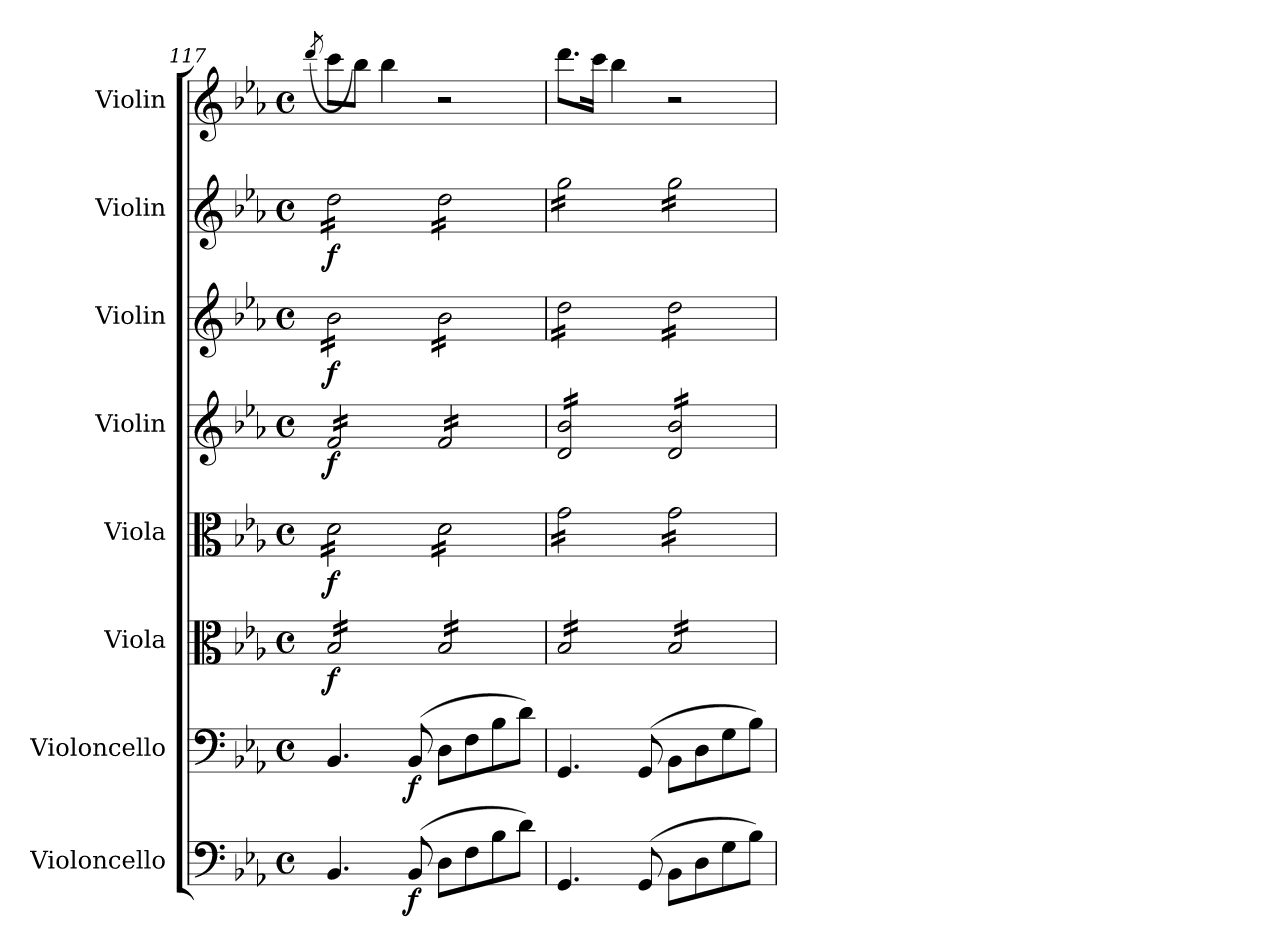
**kern	**dynam	**kern	**dynam	**kern	**dynam	**kern	**dynam	**kern	**dynam	**kern	**dynam	**kern	**dynam	**kern
*part8	*part8	*part7	*part7	*part6	*part6	*part5	*part5	*part4	*part4	*part3	*part3	*part2	*part2	*part1
*staff8	*staff8	*staff7	*staff7	*staff6	*staff6	*staff5	*staff5	*staff4	*staff4	*staff3	*staff3	*staff2	*staff2	*staff1
*I"Violoncello	*	*I"Violoncello	*	*I"Viola	*	*I"Viola	*	*I"Violin	*	*I"Violin	*	*I"Violin	*	*I"Violin
*I'Vc.	*	*I'Vc.	*	*I'Vla.	*	*I'Vla.	*	*I'Vln.	*	*I'Vln.	*	*I'Vln.	*	*I'Vln.
*clefF4	*	*clefF4	*	*clefC3	*	*clefC3	*	*clefG2	*	*clefG2	*	*clefG2	*	*clefG2
*k[b-e-a-]	*	*k[b-e-a-]	*	*k[b-e-a-]	*	*k[b-e-a-]	*	*k[b-e-a-]	*	*k[b-e-a-]	*	*k[b-e-a-]	*	*k[b-e-a-]
*M4/4	*	*M4/4	*	*M4/4	*	*M4/4	*	*M4/4	*	*M4/4	*	*M4/4	*	*M4/4
*met(c)	*	*met(c)	*	*met(c)	*	*met(c)	*	*met(c)	*	*met(c)	*	*met(c)	*	*met(c)
=117	=117	=117	=117	=117	=117	=117	=117	=117	=117	=117	=117	=117	=117	=117
.	.	.	.	.	.	.	.	.	.	.	.	.	.	(<8qddd/
!	!	!	!	!	!LO:DY:b	!	!LO:DY:b	!	!LO:DY:b	!	!LO:DY:b	!	!LO:DY:b	!
*	*	*	*	*tremolo	*	*	*	*	*	*	*	*	*	*
*	*	*	*	*	*	*tremolo	*	*	*	*	*	*	*	*
*	*	*	*	*	*	*	*	*tremolo	*	*	*	*	*	*
*	*	*	*	*	*	*	*	*	*	*tremolo	*	*	*	*
*	*	*	*	*	*	*	*	*	*	*	*	*tremolo	*	*
4.BB-/	.	4.BB-/	.	16B-/LL	f	16d\LL	f	16f/LL	f	16b-\LL	f	16dd\LL	f	8ccc\L
.	.	.	.	16B-/	.	16d\	.	16f/	.	16b-\	.	16dd\	.	.
.	.	.	.	16B-/	.	16d\	.	16f/	.	16b-\	.	16dd\	.	8bb-\J)
.	.	.	.	16B-/	.	16d\	.	16f/	.	16b-\	.	16dd\	.	.
.	.	.	.	16B-/	.	16d\	.	16f/	.	16b-\	.	16dd\	.	4bb-\
.	.	.	.	16B-/	.	16d\	.	16f/	.	16b-\	.	16dd\	.	.
!	!LO:DY:b	!	!LO:DY:b	!	!	!	!	!	!	!	!	!	!	!
(>8BB-/	f	(>8BB-/	f	16B-/	.	16d\	.	16f/	.	16b-\	.	16dd\	.	.
.	.	.	.	16B-/JJ	.	16d\JJ	.	16f/JJ	.	16b-\JJ	.	16dd\JJ	.	.
8D\L	.	8D\L	.	16B-/LL	.	16d\LL	.	16f/LL	.	16b-\LL	.	16dd\LL	.	2r
.	.	.	.	16B-/	.	16d\	.	16f/	.	16b-\	.	16dd\	.	.
8F\	.	8F\	.	16B-/	.	16d\	.	16f/	.	16b-\	.	16dd\	.	.
.	.	.	.	16B-/	.	16d\	.	16f/	.	16b-\	.	16dd\	.	.
8B-\	.	8B-\	.	16B-/	.	16d\	.	16f/	.	16b-\	.	16dd\	.	.
.	.	.	.	16B-/	.	16d\	.	16f/	.	16b-\	.	16dd\	.	.
8d\J)	.	8d\J)	.	16B-/	.	16d\	.	16f/	.	16b-\	.	16dd\	.	.
.	.	.	.	16B-/JJ	.	16d\JJ	.	16f/JJ	.	16b-\JJ	.	16dd\JJ	.	.
=118	=118	=118	=118	=118	=118	=118	=118	=118	=118	=118	=118	=118	=118	=118
4.GG/	.	4.GG/	.	16B-/LL	.	16g\LL	.	16d/ 16b-/LL	.	16dd\LL	.	16gg\LL	.	8.ddd\L
.	.	.	.	16B-/	.	16g\	.	16d/ 16b-/	.	16dd\	.	16gg\	.	.
.	.	.	.	16B-/	.	16g\	.	16d/ 16b-/	.	16dd\	.	16gg\	.	.
.	.	.	.	16B-/	.	16g\	.	16d/ 16b-/	.	16dd\	.	16gg\	.	16ccc\Jk
.	.	.	.	16B-/	.	16g\	.	16d/ 16b-/	.	16dd\	.	16gg\	.	4bb-\
.	.	.	.	16B-/	.	16g\	.	16d/ 16b-/	.	16dd\	.	16gg\	.	.
(>8GG/	.	(>8GG/	.	16B-/	.	16g\	.	16d/ 16b-/	.	16dd\	.	16gg\	.	.
.	.	.	.	16B-/JJ	.	16g\JJ	.	16d/ 16b-/JJ	.	16dd\JJ	.	16gg\JJ	.	.
8BB-\L	.	8BB-\L	.	16B-/LL	.	16g\LL	.	16d/ 16b-/LL	.	16dd\LL	.	16gg\LL	.	2r
.	.	.	.	16B-/	.	16g\	.	16d/ 16b-/	.	16dd\	.	16gg\	.	.
8D\	.	8D\	.	16B-/	.	16g\	.	16d/ 16b-/	.	16dd\	.	16gg\	.	.
.	.	.	.	16B-/	.	16g\	.	16d/ 16b-/	.	16dd\	.	16gg\	.	.
8G\	.	8G\	.	16B-/	.	16g\	.	16d/ 16b-/	.	16dd\	.	16gg\	.	.
.	.	.	.	16B-/	.	16g\	.	16d/ 16b-/	.	16dd\	.	16gg\	.	.
8B-\J)	.	8B-\J)	.	16B-/	.	16g\	.	16d/ 16b-/	.	16dd\	.	16gg\	.	.
.	.	.	.	16B-/JJ	.	16g\JJ	.	16d/ 16b-/JJ	.	16dd\JJ	.	16gg\JJ	.	.
*	*	*	*	*	*	*	*	*	*	*	*	*Xtremolo	*	*
*	*	*	*	*	*	*	*	*	*	*Xtremolo	*	*	*	*
*	*	*	*	*	*	*	*	*Xtremolo	*	*	*	*	*	*
*	*	*	*	*	*	*Xtremolo	*	*	*	*	*	*	*	*
*	*	*	*	*Xtremolo	*	*	*	*	*	*	*	*	*	*
=	=	=	=	=	=	=	=	=	=	=	=	=	=	=
*-	*-	*-	*-	*-	*-	*-	*-	*-	*-	*-	*-	*-	*-	*-
